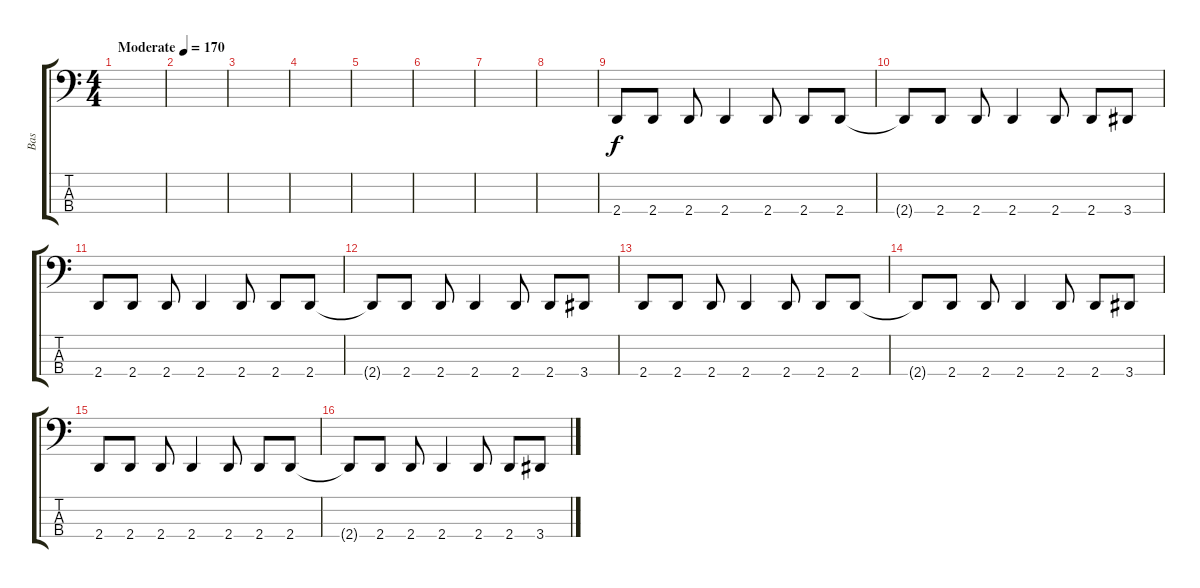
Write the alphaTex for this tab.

\track ("Bas" "Bas") {instrument electricbassfinger}
\staff {score tabs}
\tuning (Eb2 Bb1 F1 C1) {hide}
\ts (4 4)
\tempo (170 "Moderate")
\clef f4
\ks c
|
|
|
|
|
|
|
|
2.4.8 2.4.8 2.4.8 2.4.4 2.4.8 2.4.8 2.4.8 |
2.4{t}.8 2.4.8 2.4.8 2.4.4 2.4.8 2.4.8 3.4.8 |
2.4.8 2.4.8 2.4.8 2.4.4 2.4.8 2.4.8 2.4.8 |
2.4{t}.8 2.4.8 2.4.8 2.4.4 2.4.8 2.4.8 3.4.8 |
2.4.8 2.4.8 2.4.8 2.4.4 2.4.8 2.4.8 2.4.8 |
2.4{t}.8 2.4.8 2.4.8 2.4.4 2.4.8 2.4.8 3.4.8 |
2.4.8 2.4.8 2.4.8 2.4.4 2.4.8 2.4.8 2.4.8 |
2.4{t}.8 2.4.8 2.4.8 2.4.4 2.4.8 2.4.8 3.4.8
